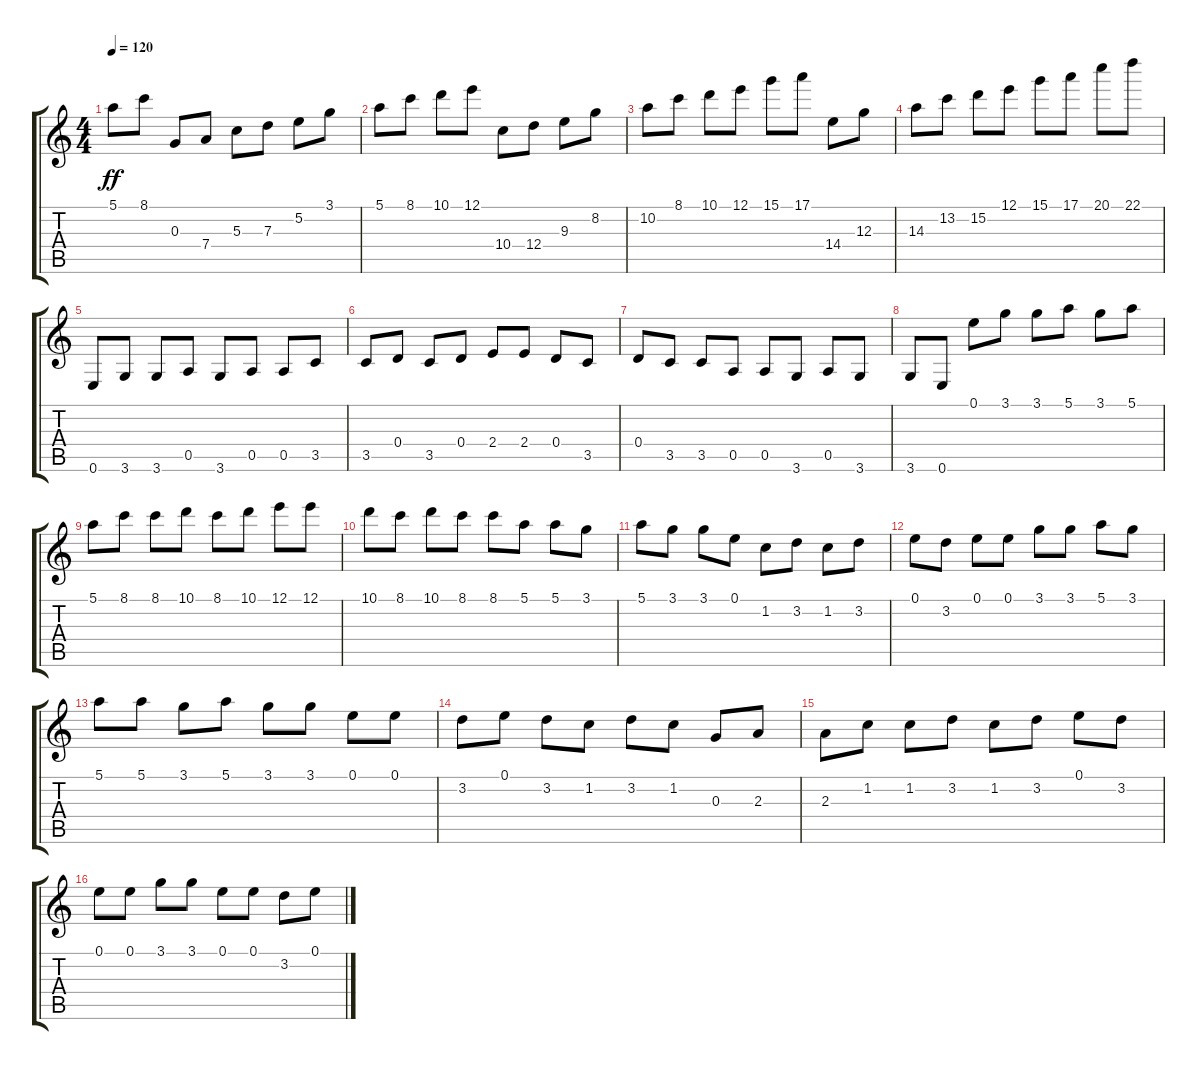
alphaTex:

\track "" {instrument acousticguitarnylon}
\staff {score tabs}
\tuning (E4 B3 G3 D3 A2 E2) {hide}
\ts (4 4)
\tempo 120
\clef g2
\ks c
5.1.8{dy ff} 8.1.8 0.3.8 7.4.8 5.3.8 7.3.8 5.2.8 3.1.8 |
5.1.8 8.1.8 10.1.8 12.1.8 10.4.8 12.4.8 9.3.8 8.2.8 |
10.2.8 8.1.8 10.1.8 12.1.8 15.1.8 17.1.8 14.4.8 12.3.8 |
14.3.8 13.2.8 15.2.8 12.1.8 15.1.8 17.1.8 20.1.8 22.1.8 |
0.6.8 3.6.8 3.6.8 0.5.8 3.6.8 0.5.8 0.5.8 3.5.8 |
3.5.8 0.4.8 3.5.8 0.4.8 2.4.8 2.4.8 0.4.8 3.5.8 |
0.4.8 3.5.8 3.5.8 0.5.8 0.5.8 3.6.8 0.5.8 3.6.8 |
3.6.8 0.6.8 0.1.8 3.1.8 3.1.8 5.1.8 3.1.8 5.1.8 |
5.1.8 8.1.8 8.1.8 10.1.8 8.1.8 10.1.8 12.1.8 12.1.8 |
10.1.8 8.1.8 10.1.8 8.1.8 8.1.8 5.1.8 5.1.8 3.1.8 |
5.1.8 3.1.8 3.1.8 0.1.8 1.2.8 3.2.8 1.2.8 3.2.8 |
0.1.8 3.2.8 0.1.8 0.1.8 3.1.8 3.1.8 5.1.8 3.1.8 |
5.1.8 5.1.8 3.1.8 5.1.8 3.1.8 3.1.8 0.1.8 0.1.8 |
3.2.8 0.1.8 3.2.8 1.2.8 3.2.8 1.2.8 0.3.8 2.3.8 |
2.3.8 1.2.8 1.2.8 3.2.8 1.2.8 3.2.8 0.1.8 3.2.8 |
0.1.8 0.1.8 3.1.8 3.1.8 0.1.8 0.1.8 3.2.8 0.1.8
